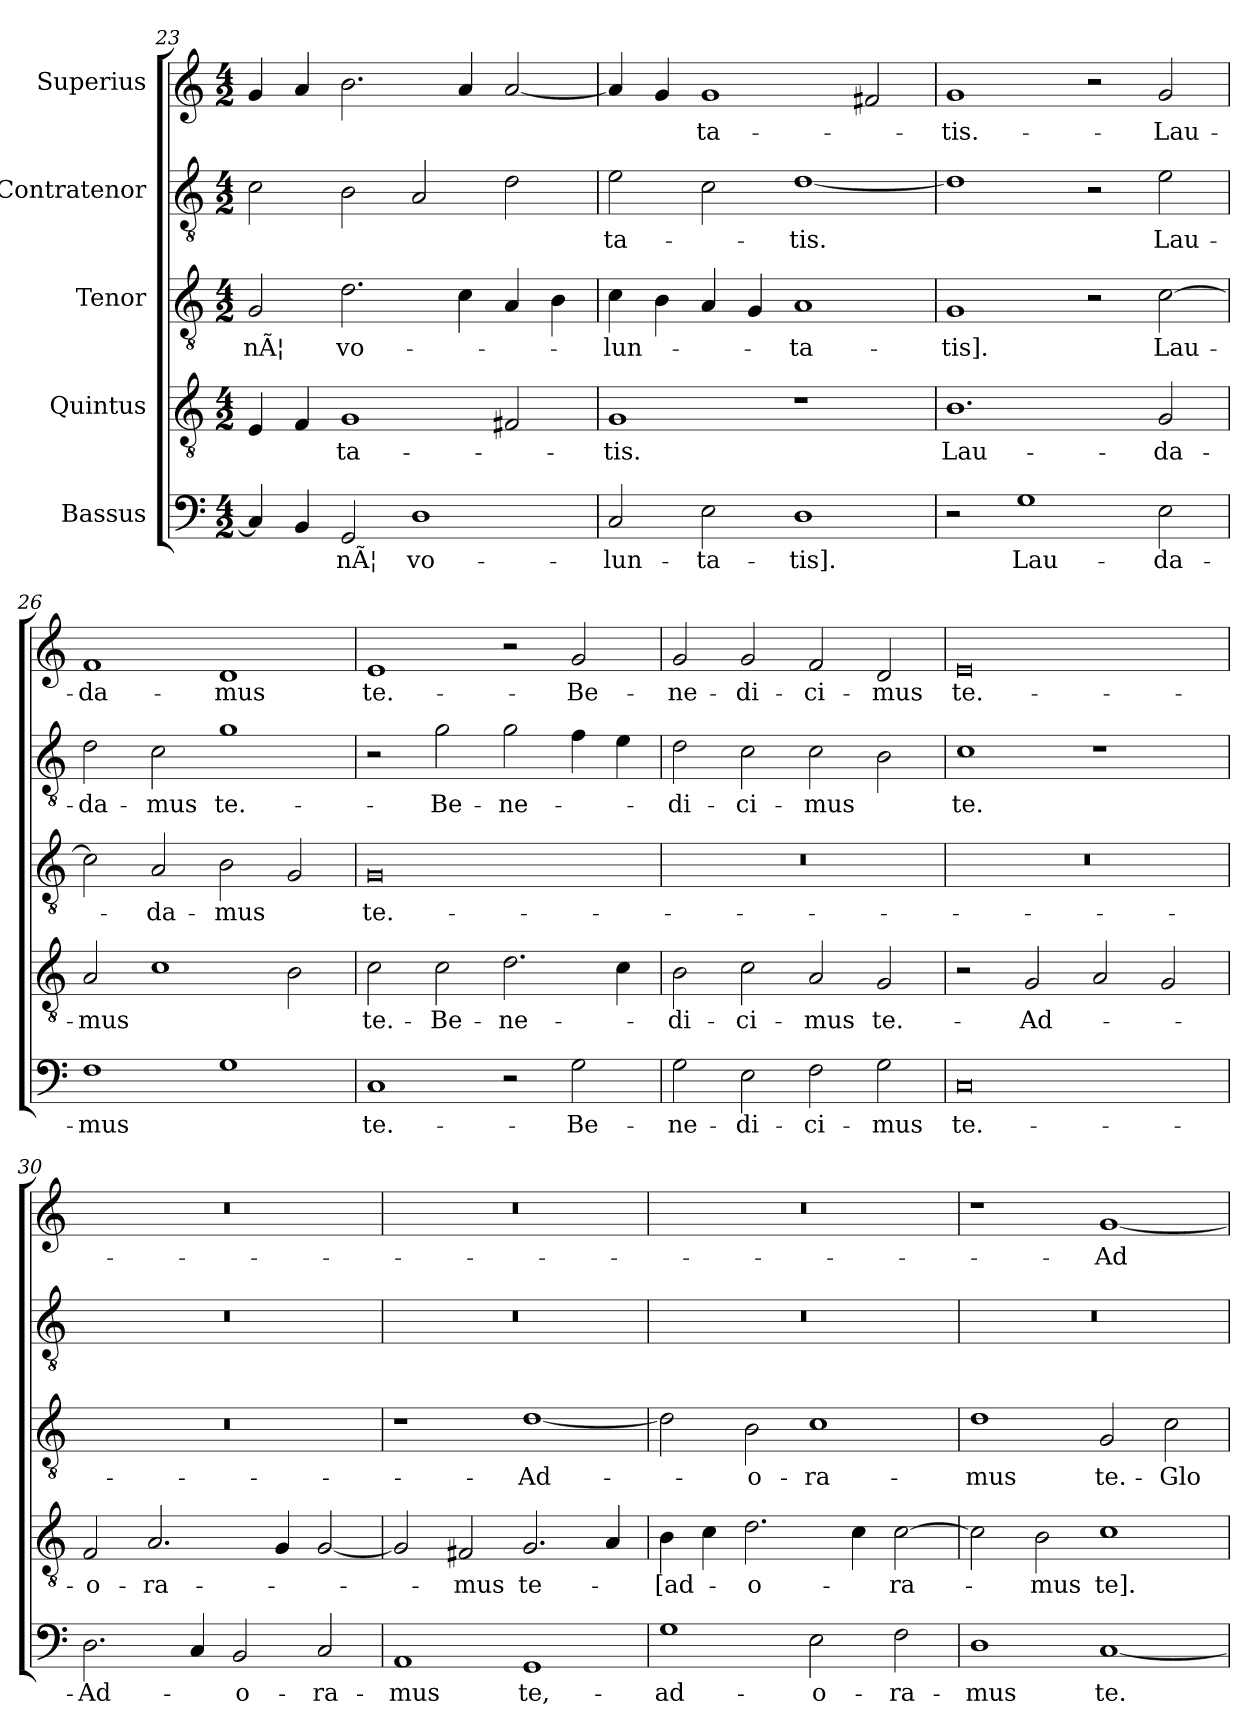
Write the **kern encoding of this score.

**kern	**text	**kern	**text	**kern	**text	**kern	**text	**kern	**text
*part5	*part5	*part4	*part4	*part3	*part3	*part2	*part2	*part1	*part1
*staff5	*staff5	*staff4	*staff4	*staff3	*staff3	*staff2	*staff2	*staff1	*staff1
*I"Bassus	*	*I"Quintus	*	*I"Tenor	*	*I"Contratenor	*	*I"Superius	*
*clefF4	*	*clefGv2	*	*clefGv2	*	*clefGv2	*	*clefG2	*
*k[]	*	*k[]	*	*k[]	*	*k[]	*	*k[]	*
*M4/2	*	*M4/2	*	*M4/2	*	*M4/2	*	*M4/2	*
=23	=23	=23	=23	=23	=23	=23	=23	=23	=23
4C/]	.	4E/	.	2G/	-nÃ¦	2c\	.	4g/	.
4BB/	.	4F/	.	.	.	.	.	4a/	.
2GG/	-nÃ¦	1G/	-ta-	2.d\	vo-	2B\	.	2.b\	.
1D\	vo-	.	.	.	.	2A/	.	.	.
.	.	.	.	4c\	.	.	.	4a/	.
.	.	2F#X/	.	4A/	.	2d\	.	[2a/	.
.	.	.	.	4B\	.	.	.	.	.
=24	=24	=24	=24	=24	=24	=24	=24	=24	=24
2C/	-lun-	1G/	-tis.	4c\	-lun-	2e\	-ta-	4a/]	.
.	.	.	.	4B\	.	.	.	4g/	.
2E\	-ta-	.	.	4A/	.	2c\	.	1g/	-ta-
.	.	.	.	4G/	.	.	.	.	.
1D\	-tis].	1r	.	1A/	-ta-	[1d/	-tis.	.	.
.	.	.	.	.	.	.	.	2f#X/	.
=25	=25	=25	=25	=25	=25	=25	=25	=25	=25
2r	.	1.B\	Lau-	1G/	-tis].	1d/]	.	1g/	tis.-
1G\	Lau-	.	.	.	.	.	.	.	.
.	.	.	.	2r	.	2r	.	2r	.
2E\	-da-	2G/	-da-	[2c\	Lau-	2e\	Lau-	2g/	Lau-
=26	=26	=26	=26	=26	=26	=26	=26	=26	=26
1F\	-mus	2A/	-mus	2c\]	.	2d\	-da-	1f/	-da-
.	.	1c\	.	2A/	-da-	2c\	-mus	.	.
1G\	.	.	.	2B\	-mus	1g/	te.-	1d/	-mus
.	.	2B\	.	2G/	.	.	.	.	.
=27	=27	=27	=27	=27	=27	=27	=27	=27	=27
1C/	te.-	2c\	te.-	0G/	te.-	2r	.	1e/	te.-
.	.	2c\	Be-	.	.	2g\	Be-	.	.
2r	.	2.d\	-ne-	.	.	2g\	-ne-	2r	.
2G\	Be-	.	.	.	.	4f\	.	2g/	Be-
.	.	4c\	.	.	.	4e\	.	.	.
=28	=28	=28	=28	=28	=28	=28	=28	=28	=28
2G\	-ne-	2B\	-di-	0r	.	2d\	-di-	2g/	-ne-
2E\	-di-	2c\	-ci-	.	.	2c\	-ci-	2g/	-di-
2F\	-ci-	2A/	-mus	.	.	2c\	-mus	2f/	-ci-
2G\	-mus	2G/	te.-	.	.	2B\	.	2d/	-mus
=29	=29	=29	=29	=29	=29	=29	=29	=29	=29
0C/	te.-	2r	.	0r	.	1c\	te.-	0e/	te.-
.	.	2G/	Ad-	.	.	.	.	.	.
.	.	2A/	.	.	.	1r	.	.	.
.	.	2G/	.	.	.	.	.	.	.
=30	=30	=30	=30	=30	=30	=30	=30	=30	=30
2.D\	Ad-	2F/	-o-	0r	.	0r	.	0r	.
.	.	2.A/	-ra-	.	.	.	.	.	.
4C/	.	.	.	.	.	.	.	.	.
2BB/	-o-	.	.	.	.	.	.	.	.
.	.	4G/	.	.	.	.	.	.	.
2C/	-ra-	[2G/	.	.	.	.	.	.	.
=31	=31	=31	=31	=31	=31	=31	=31	=31	=31
1AA/	-mus	2G/]	.	1r	.	0r	.	0r	.
.	.	2F#X/	-mus	.	.	.	.	.	.
1GG/	te,-	2.G/	te-	[1d/	Ad-	.	.	.	.
.	.	4A/	.	.	.	.	.	.	.
=32	=32	=32	=32	=32	=32	=32	=32	=32	=32
1G\	ad-	4B\	[ad-	2d\]	.	0r	.	0r	.
.	.	4c\	.	.	.	.	.	.	.
.	.	2.d\	-o-	2B\	-o-	.	.	.	.
2E\	-o-	.	.	1c/	-ra-	.	.	.	.
.	.	4c\	.	.	.	.	.	.	.
2F\	-ra-	[2c\	-ra-	.	.	.	.	.	.
=33	=33	=33	=33	=33	=33	=33	=33	=33	=33
1D\	-mus	2c\]	.	1d/	-mus	0r	.	1r	.
.	.	2B\	-mus	.	.	.	.	.	.
[1C/	te.-	1c/	te].-	2G/	te.-	.	.	[1g/	Ad-
.	.	.	.	2c\	Glo-	.	.	.	.
=	=	=	=	=	=	=	=	=	=
*-	*-	*-	*-	*-	*-	*-	*-	*-	*-
